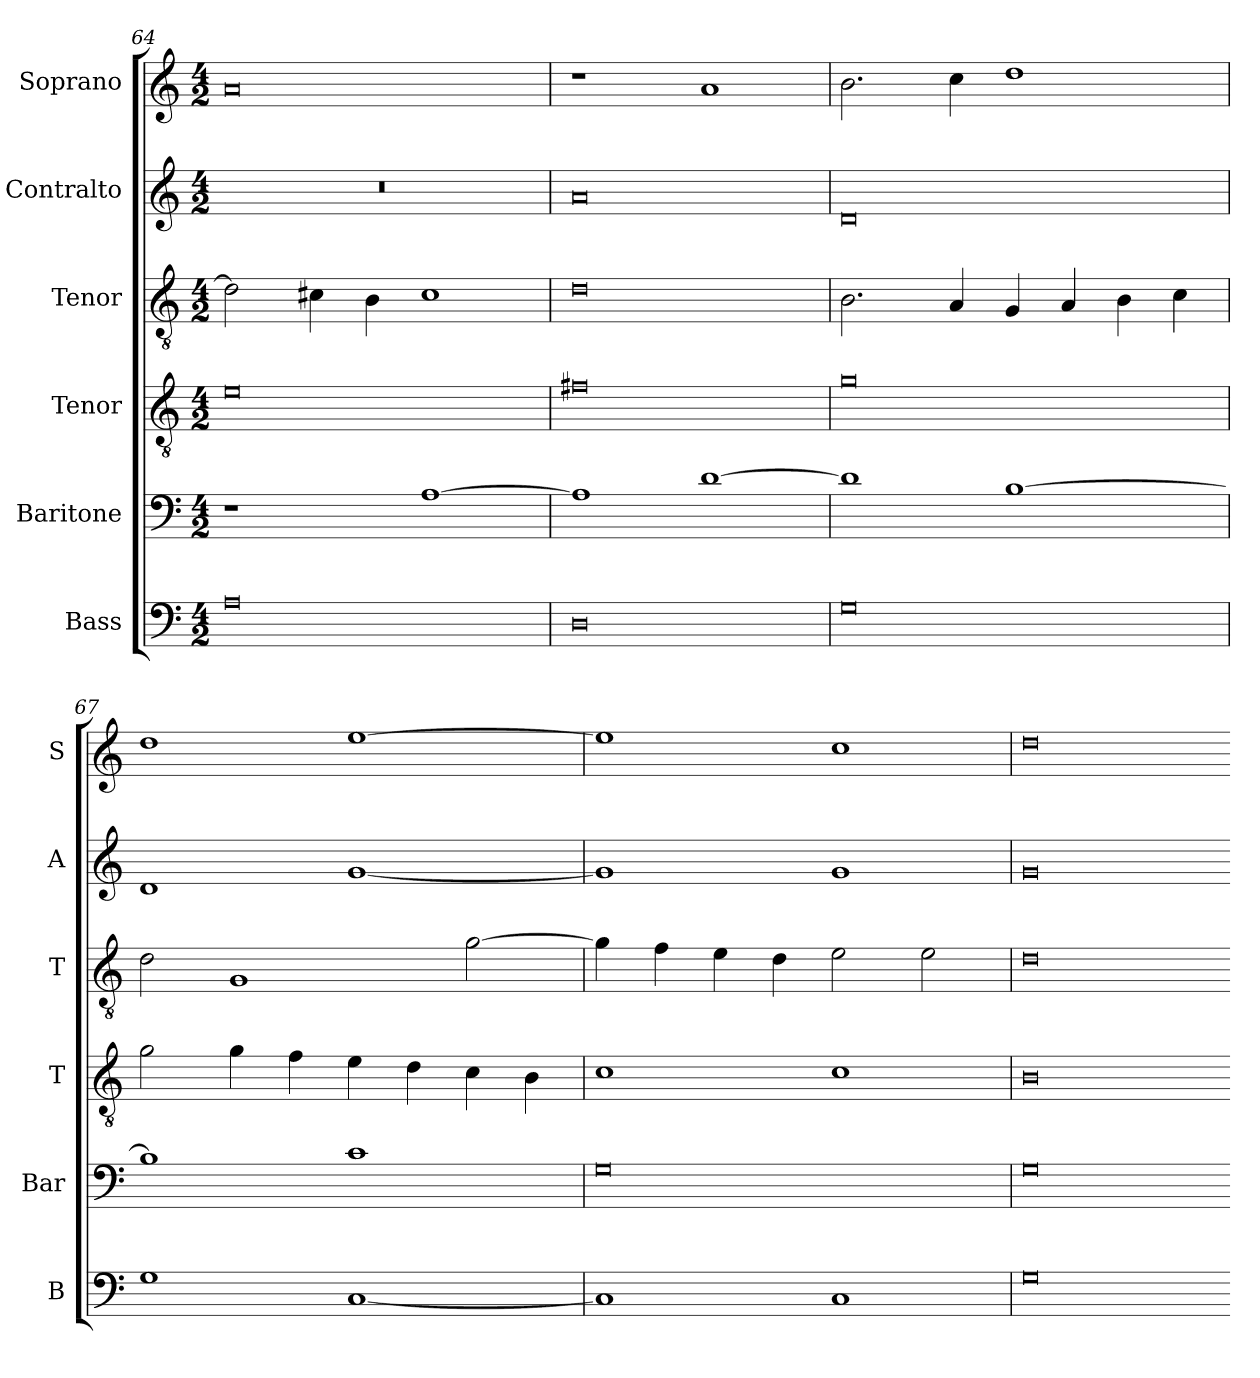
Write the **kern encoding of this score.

**kern	**kern	**kern	**kern	**kern	**kern
*part6	*part5	*part4	*part3	*part2	*part1
*staff6	*staff5	*staff4	*staff3	*staff2	*staff1
*I"Bass	*I"Baritone	*I"Tenor	*I"Tenor	*I"Contralto	*I"Soprano
*I'B	*I'Bar	*I'T	*I'T	*I'A	*I'S
*clefF4	*clefF4	*clefGv2	*clefGv2	*clefG2	*clefG2
*k[]	*k[]	*k[]	*k[]	*k[]	*k[]
*G:mix	*G:mix	*G:mix	*G:mix	*G:mix	*G:mix
*M4/2	*M4/2	*M4/2	*M4/2	*M4/2	*M4/2
=64	=64	=64	=64	=64	=64
0A	1r	0e	2d]	0r	0a
.	.	.	4c#X	.	.
.	.	.	4B	.	.
.	[1A	.	1c#	.	.
=65	=65	=65	=65	=65	=65
0D	1A]	0f#X	0d	0a	1r
.	[1d	.	.	.	1a
=66	=66	=66	=66	=66	=66
0G	1d]	0g	2.B	0d	2.b
.	.	.	4A	.	4cc
.	[1B	.	4G	.	1dd
.	.	.	4A	.	.
.	.	.	4B	.	.
.	.	.	4c	.	.
=67	=67	=67	=67	=67	=67
1G	1B]	2g	2d	1d	1dd
.	.	4g	1G	.	.
.	.	4f	.	.	.
[1C	1c	4e	.	[1g	[1ee
.	.	4d	.	.	.
.	.	4c	[2g	.	.
.	.	4B	.	.	.
=68	=68	=68	=68	=68	=68
1C]	0G	1c	4g]	1g]	1ee]
.	.	.	4f	.	.
.	.	.	4e	.	.
.	.	.	4d	.	.
1C	.	1c	2e	1g	1cc
.	.	.	2e	.	.
=69	=69	=69	=69	=69	=69
0G	0G	0B	0d	0g	0dd
=-	=-	=-	=-	=-	=-
*-	*-	*-	*-	*-	*-
